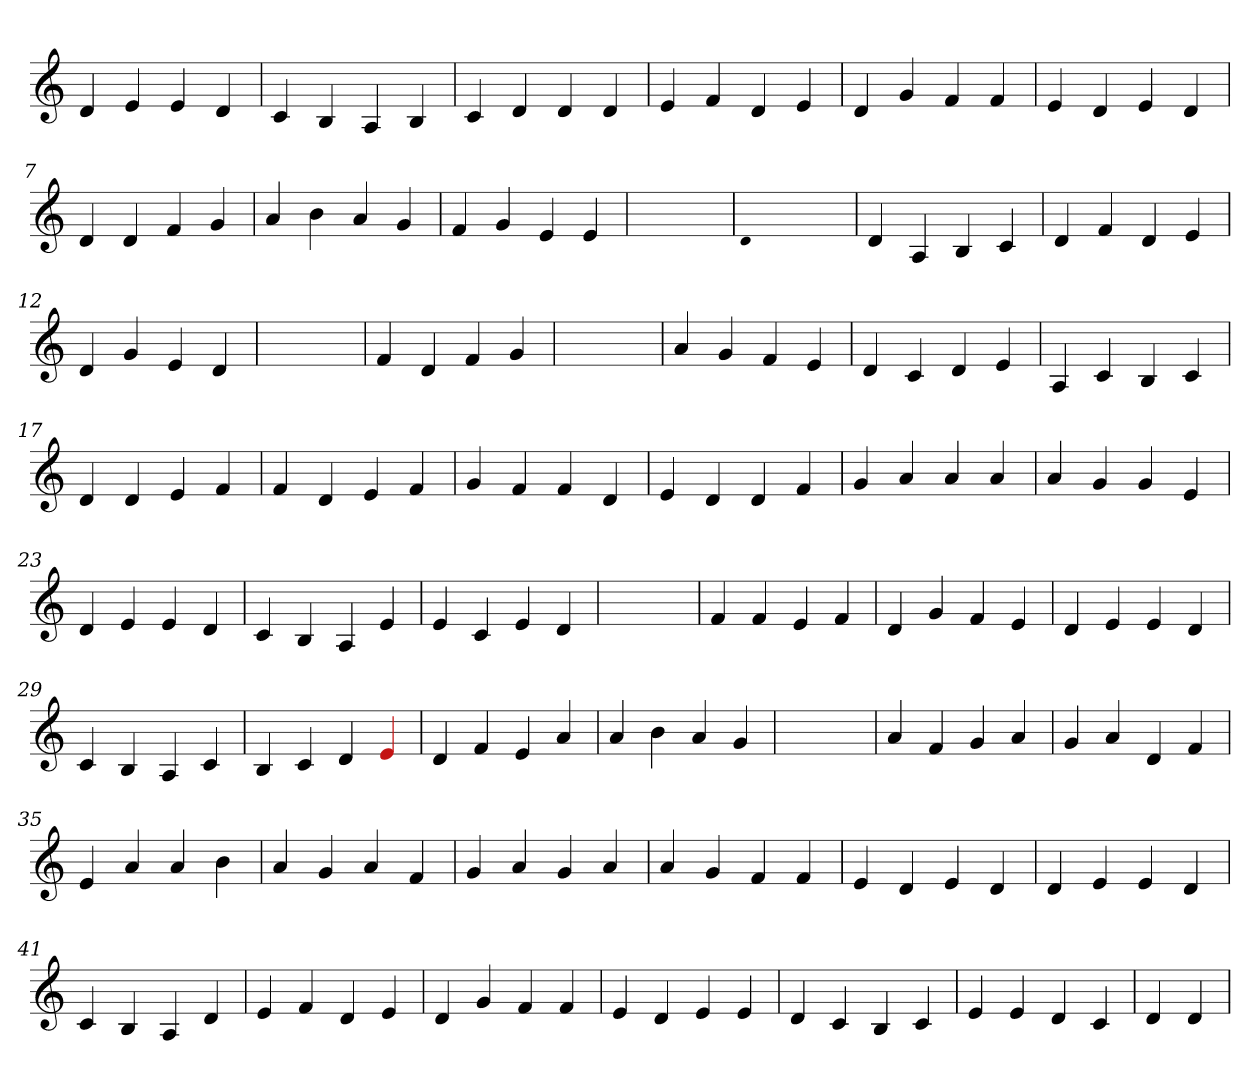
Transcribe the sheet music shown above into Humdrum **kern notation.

**kern
*part1
*staff1
*clefG2
=1
4d
4e
4e
4d
=2
4c
4B
4A
4B
=3
4c
4d
4d
4d
=4
4e
4f
4d
4e
=5
4d
4g
4f
4f
=6
4e
4d
4e
4d
=7
4d
4d
4f
4g
=8
4a
4b
4a
4g
=9
4f
4g
4e
4e
=10
1ryy
=10
qqd
1ryy
=10
4d
4A
4B
4c
=11
4d
4f
4d
4e
=12
4d
4g
4e
4d
=13
1ryy
=13
4f
4d
4f
4g
=14
1ryy
=14
4a
4g
4f
4e
=15
4d
4c
4d
4e
=16
4A
4c
4B
4c
=17
4d
4d
4e
4f
=18
4f
4d
4e
4f
=19
4g
4f
4f
4d
=20
4e
4d
4d
4f
=21
4g
4a
4a
4a
=22
4a
4g
4g
4e
=23
4d
4e
4e
4d
=24
4c
4B
4A
4e
=25
4e
4c
4e
4d
=26
1ryy
=26
4f
4f
4e
4f
=27
4d
4g
4f
4e
=28
4d
4e
4e
4d
=29
4c
4B
4A
4c
=30
4B
4c
4d
4Re
=31
4d
4f
4e
4a
=32
4a
4b
4a
4g
=33
1ryy
=33
4a
4f
4g
4a
=34
4g
4a
4d
4f
=35
4e
4a
4a
4b
=36
4a
4g
4a
4f
=37
4g
4a
4g
4a
=38
4a
4g
4f
4f
=39
4e
4d
4e
4d
=40
4d
4e
4e
4d
=41
4c
4B
4A
4d
=42
4e
4f
4d
4e
=43
4d
4g
4f
4f
=44
4e
4d
4e
4e
=45
4d
4c
4B
4c
=46
4e
4e
4d
4c
=47
4d
4d
=
*-
